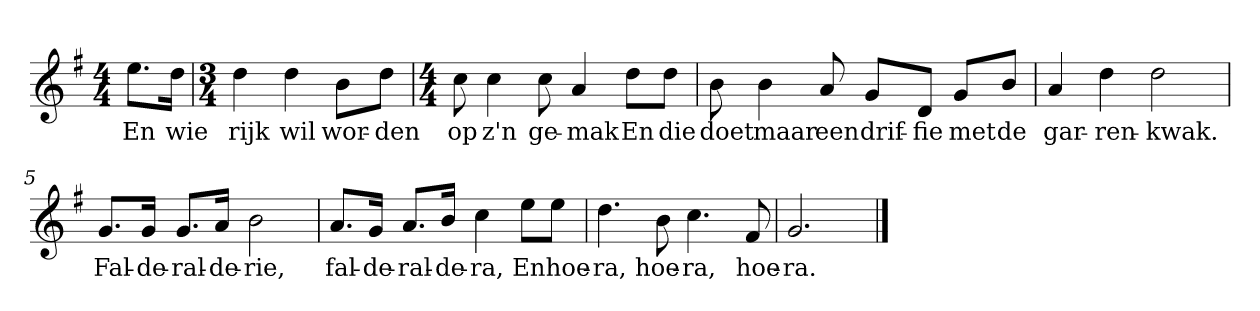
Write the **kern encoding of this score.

**kern	**text
*part1	*part1
*staff1	*staff1
*clefG2	*
*k[f#]	*
*G:	*
*M4/4	*
*MM120	*
=	=
8.ee\L	En
16dd\Jk	wie
=1	=1
*M3/4	*
4dd	rijk
4dd	wil
8b\L	wor-
8dd\J	-den
=2	=2
*M4/4	*
8cc	op
4cc	z'n
8cc	ge-
4a	-mak
8dd\L	En
8dd\J	die
=3	=3
8b	doet
4b	maar
8a	een
8g/L	drif-
8d/J	-fie
8g/L	met
8b/J	de
=4	=4
4a	gar-
4dd	-ren-
2dd	-kwak.
=5	=5
8.g/L	Fal-
16g/Jk	-de-
8.g/L	-ral-
16a/Jk	-de-
2b	-rie,
=6	=6
8.a/L	fal-
16g/Jk	-de-
8.a/L	-ral-
16b/Jk	-de-
4cc	-ra,
8ee\L	En
8ee\J	hoe-
=7	=7
4.dd	-ra,
8b	hoe-
4.cc	-ra,
8f#	hoe-
=8	=8
2.g	-ra.
==	==
*-	*-
